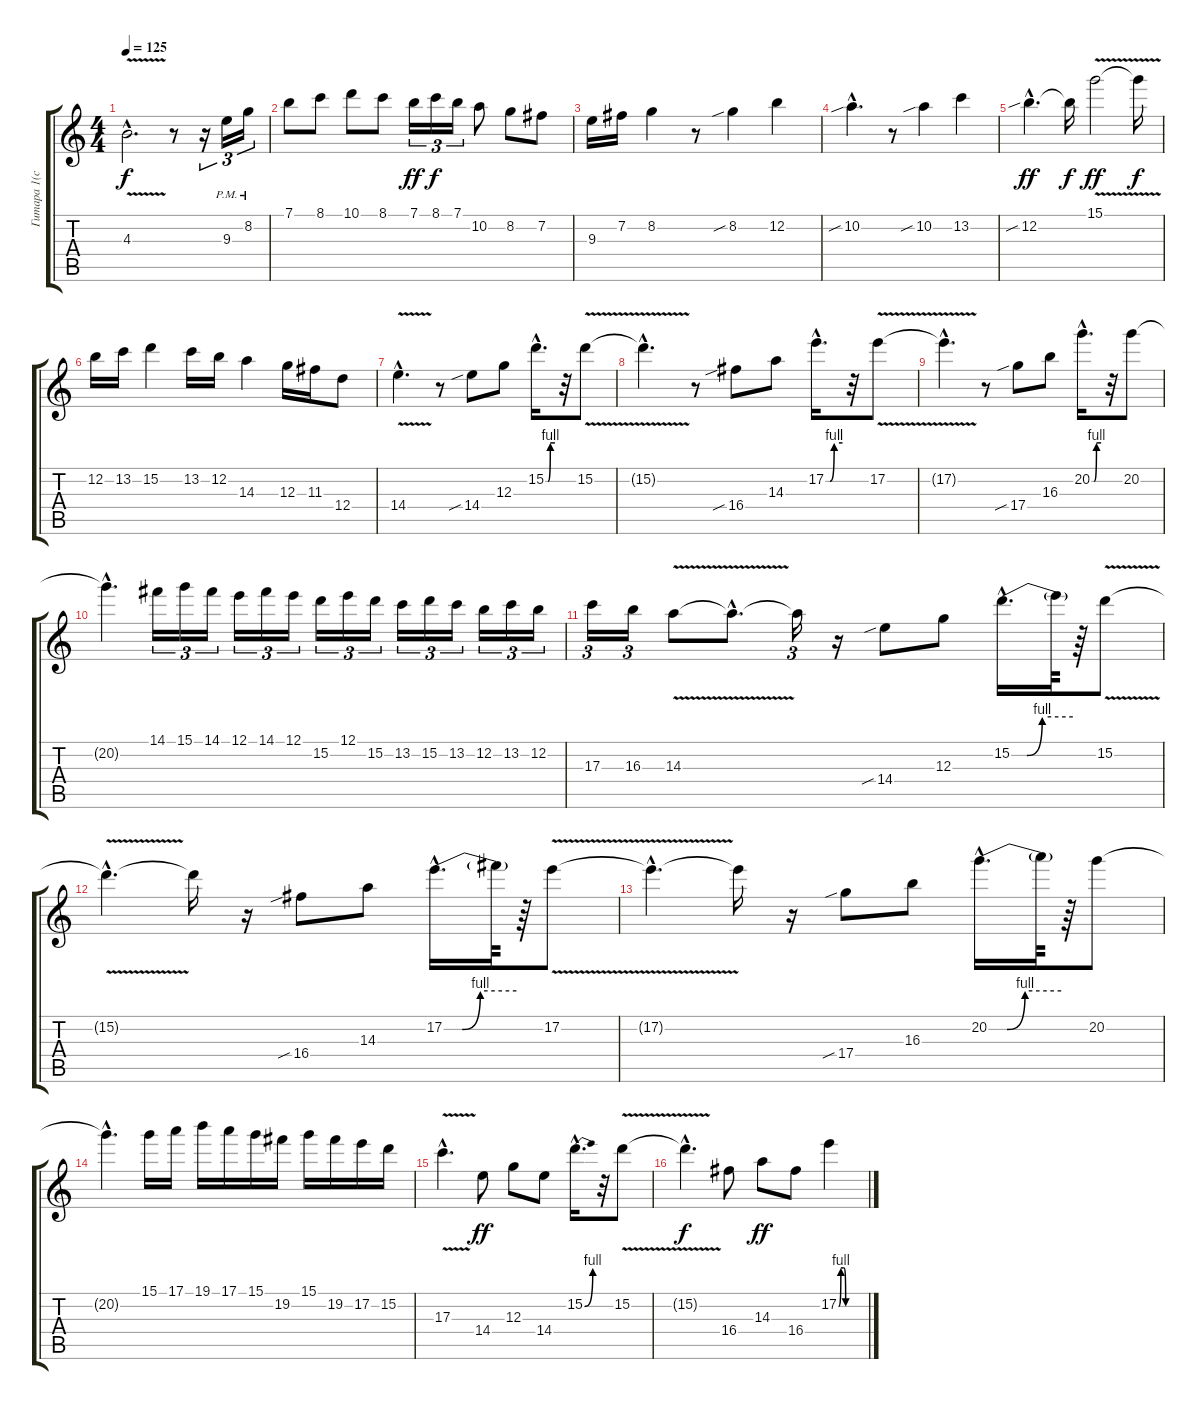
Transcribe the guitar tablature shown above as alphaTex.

\track ("Гитара 1(соло)" "Гитара 1(с") {instrument overdrivenguitar}
\staff {score tabs}
\tuning (E4 B3 G3 D3 A2 E2) {hide}
\ts (4 4)
\tempo 125
\clef g2
\ks c
4.3{v hac}.2{d dy f} r.8 r.16{tu (3 2)} 9.3{pm}.16{tu (3 2)} 8.2{pm}.16{tu (3 2)} |
7.1.8 8.1.8 10.1.8 8.1.8 7.1.16{tu (3 2) dy ff} 8.1.16{tu (3 2) dy f} 7.1.16{tu (3 2)} 10.2.8 8.2.8 7.2.8 |
9.3.16 7.2.16 8.2.4 r.8 8.2{sib}.4 12.2.4 |
10.2{sib hac}.4{d} r.8 10.2{sib}.4 13.2.4 |
12.2{sib hac}.4{d dy ff} 12.2{t}.16{dy f} 15.1{v}.2{dy ff} 15.1{t}.16{dy f} |
12.2.16 13.2.16 15.2.4 13.2.16 12.2.16 14.3.4 12.3.16 11.3.16 12.4.8 |
14.4{v hac}.4{d} r.8 14.4{sib}.8 12.3.8 15.2{be (custom 0 0 15 0 30 4 60 4) hac}.16{d} r.32 15.2{v}.8 |
15.2{hac t}.4{d} r.8 16.4{sib}.8 14.3.8 17.2{be (custom 0 0 15 0 30 4 60 4) hac}.16{d} r.32 17.2{v}.8 |
17.2{hac t}.4{d} r.8 17.4{sib}.8 16.3.8 20.2{be (custom 0 0 15 0 30 4 60 4) hac}.16{d} r.32 20.2.8 |
20.2{hac t}.4{d} 14.1.16{tu (3 2)} 15.1.16{tu (3 2)} 14.1.16{tu (3 2)} 12.1.16{tu (3 2)} 14.1.16{tu (3 2)} 12.1.16{tu (3 2)} 15.2.16{tu (3 2)} 12.1.16{tu (3 2)} 15.2.16{tu (3 2)} 13.2.16{tu (3 2)} 15.2.16{tu (3 2)} 13.2.16{tu (3 2)} 12.2.16{tu (3 2)} 13.2.16{tu (3 2)} 12.2.16{tu (3 2)} |
17.3.16{tu (3 2)} 16.3.16{tu (3 2)} 14.3{v}.8 14.3{hac t}.8{d} 14.3{t}.16{tu (3 2)} r.16 14.4{sib}.8 12.3.8 15.2{be (custom 0 0 15 0 30 4 60 4) hac}.16{d} 15.2{t}.64 r.64 15.2{v}.8 |
15.2{hac t}.4{d} 15.2{t}.16 r.16 16.4{sib}.8 14.3.8 17.2{be (custom 0 0 15 0 30 4 60 4) hac}.16{d} 17.2{t}.64 r.64 17.2{v}.8 |
17.2{hac t}.4{d} 17.2{t}.16 r.16 17.4{sib}.8 16.3.8 20.2{be (custom 0 0 15 0 30 4 60 4) hac}.16{d} 20.2{t}.64 r.64 20.2.8 |
20.2{hac t}.4{d} 15.1.16 17.1.16 19.1.16 17.1.16 15.1.16 19.2.16 15.1.16 19.2.16 17.2.16 15.2.16 |
17.3{v hac}.4{d} 14.4.8{dy ff} 12.3.8 14.4.8 15.2{be (bend 0 0 60 4) hac}.16{d} r.32 15.2{v}.8 |
15.2{hac t}.4{d dy f} 16.4.8 14.3.8{dy ff} 16.4.8 17.2{be (custom 0 0 5 4 12 4 16 0 60 0)}.4
